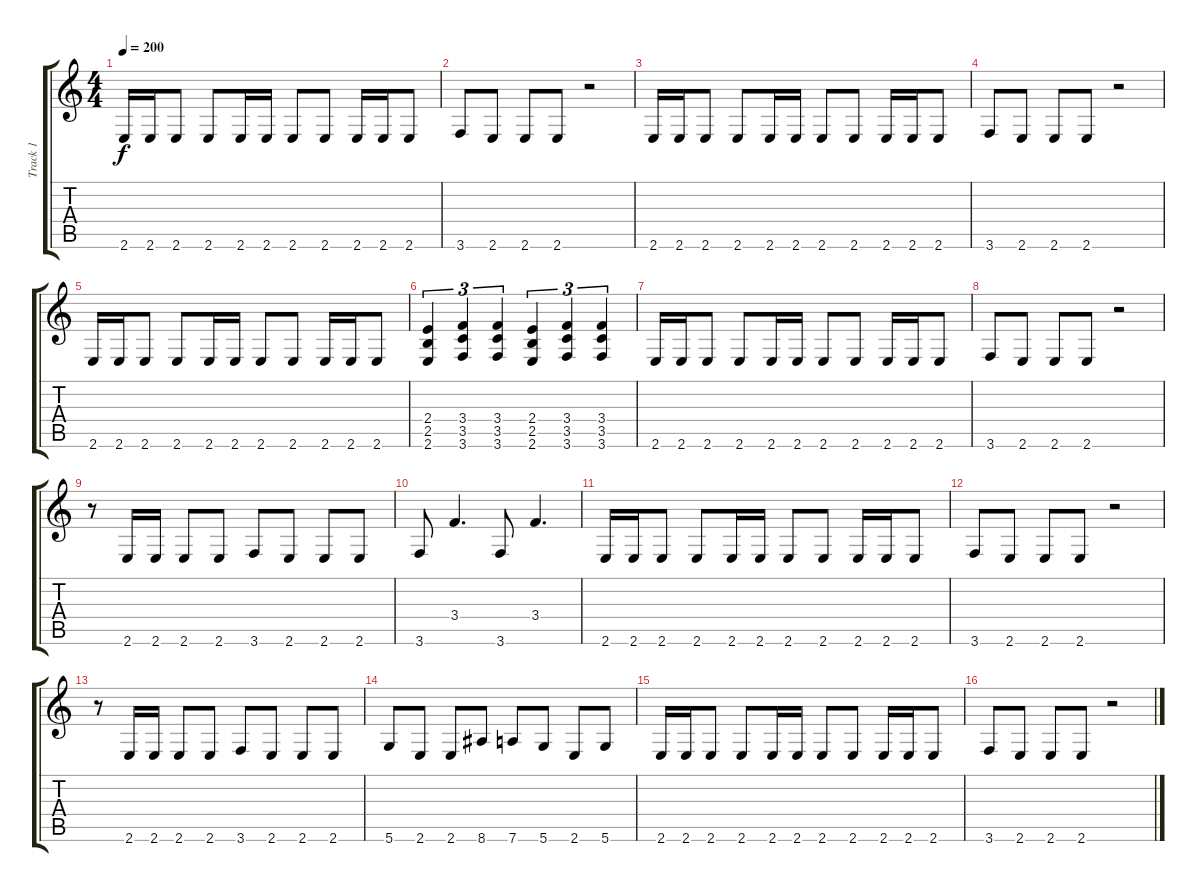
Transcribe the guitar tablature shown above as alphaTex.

\track ("Track 1" "Track 1") {instrument acousticguitarsteel}
\staff {score tabs}
\tuning (E4 B3 G3 D3 A2 D2) {hide}
\ts (4 4)
\tempo 200
\clef g2
\ks c
2.6.16{dy f} 2.6.16 2.6.8 2.6.8 2.6.16 2.6.16 2.6.8 2.6.8 2.6.16 2.6.16 2.6.8 |
3.6.8 2.6.8 2.6.8 2.6.8 r.2 |
2.6.16 2.6.16 2.6.8 2.6.8 2.6.16 2.6.16 2.6.8 2.6.8 2.6.16 2.6.16 2.6.8 |
3.6.8 2.6.8 2.6.8 2.6.8 r.2 |
2.6.16 2.6.16 2.6.8 2.6.8 2.6.16 2.6.16 2.6.8 2.6.8 2.6.16 2.6.16 2.6.8 |
(2.4 2.5 2.6).4{tu (3 2)} (3.4 3.5 3.6).4{tu (3 2)} (3.4 3.5 3.6).4{tu (3 2)} (2.4 2.5 2.6).4{tu (3 2)} (3.4 3.5 3.6).4{tu (3 2)} (3.4 3.5 3.6).4{tu (3 2)} |
2.6.16 2.6.16 2.6.8 2.6.8 2.6.16 2.6.16 2.6.8 2.6.8 2.6.16 2.6.16 2.6.8 |
3.6.8 2.6.8 2.6.8 2.6.8 r.2 |
r.8 2.6.16 2.6.16 2.6.8 2.6.8 3.6.8 2.6.8 2.6.8 2.6.8 |
3.6.8 3.4.4{d} 3.6.8 3.4.4{d} |
2.6.16 2.6.16 2.6.8 2.6.8 2.6.16 2.6.16 2.6.8 2.6.8 2.6.16 2.6.16 2.6.8 |
3.6.8 2.6.8 2.6.8 2.6.8 r.2 |
r.8 2.6.16 2.6.16 2.6.8 2.6.8 3.6.8 2.6.8 2.6.8 2.6.8 |
5.6.8 2.6.8 2.6.8 8.6.8 7.6.8 5.6.8 2.6.8 5.6.8 |
2.6.16 2.6.16 2.6.8 2.6.8 2.6.16 2.6.16 2.6.8 2.6.8 2.6.16 2.6.16 2.6.8 |
3.6.8 2.6.8 2.6.8 2.6.8 r.2
